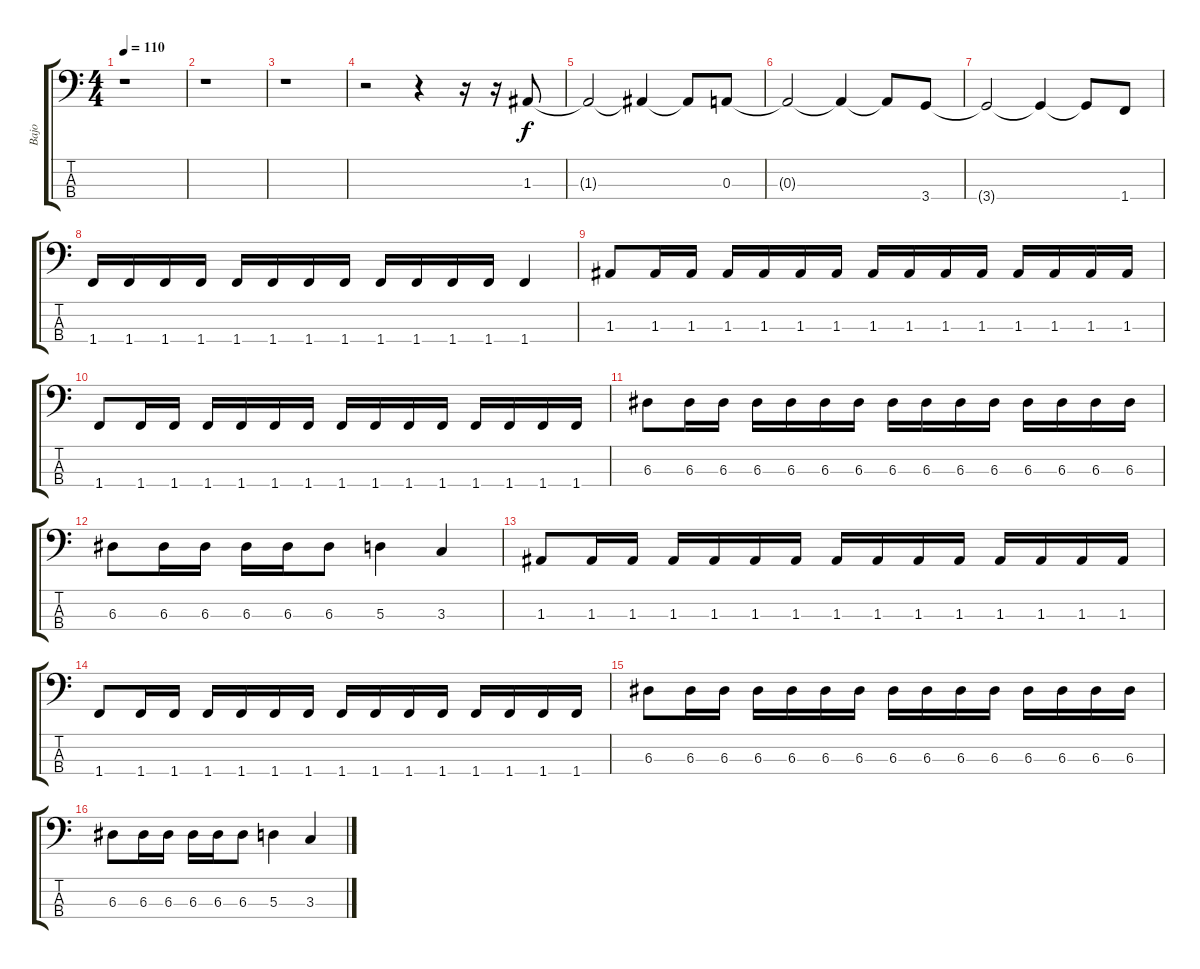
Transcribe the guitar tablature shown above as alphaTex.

\track ("Bajo" "Bajo") {instrument electricbassfinger}
\staff {score tabs}
\tuning (G2 D2 A1 E1) {hide}
\ts (4 4)
\tempo 110
\clef f4
\ks c
r.1{dy f instrument electricbassfinger} |
r.1 |
r.1 |
r.2 r.4 r.16 r.16 1.3.8 |
1.3{t}.2 1.3{t}.4 1.3{t}.8 0.3.8 |
0.3{t}.2 0.3{t}.4 0.3{t}.8 3.4.8 |
3.4{t}.2 3.4{t}.4 3.4{t}.8 1.4.8 |
1.4.16 1.4.16 1.4.16 1.4.16 1.4.16 1.4.16 1.4.16 1.4.16 1.4.16 1.4.16 1.4.16 1.4.16 1.4.4 |
1.3.8 1.3.16 1.3.16 1.3.16 1.3.16 1.3.16 1.3.16 1.3.16 1.3.16 1.3.16 1.3.16 1.3.16 1.3.16 1.3.16 1.3.16 |
1.4.8 1.4.16 1.4.16 1.4.16 1.4.16 1.4.16 1.4.16 1.4.16 1.4.16 1.4.16 1.4.16 1.4.16 1.4.16 1.4.16 1.4.16 |
6.3.8 6.3.16 6.3.16 6.3.16 6.3.16 6.3.16 6.3.16 6.3.16 6.3.16 6.3.16 6.3.16 6.3.16 6.3.16 6.3.16 6.3.16 |
6.3.8 6.3.16 6.3.16 6.3.16 6.3.16 6.3.8 5.3.4 3.3.4 |
1.3.8 1.3.16 1.3.16 1.3.16 1.3.16 1.3.16 1.3.16 1.3.16 1.3.16 1.3.16 1.3.16 1.3.16 1.3.16 1.3.16 1.3.16 |
1.4.8 1.4.16 1.4.16 1.4.16 1.4.16 1.4.16 1.4.16 1.4.16 1.4.16 1.4.16 1.4.16 1.4.16 1.4.16 1.4.16 1.4.16 |
6.3.8 6.3.16 6.3.16 6.3.16 6.3.16 6.3.16 6.3.16 6.3.16 6.3.16 6.3.16 6.3.16 6.3.16 6.3.16 6.3.16 6.3.16 |
6.3.8 6.3.16 6.3.16 6.3.16 6.3.16 6.3.8 5.3.4 3.3.4
